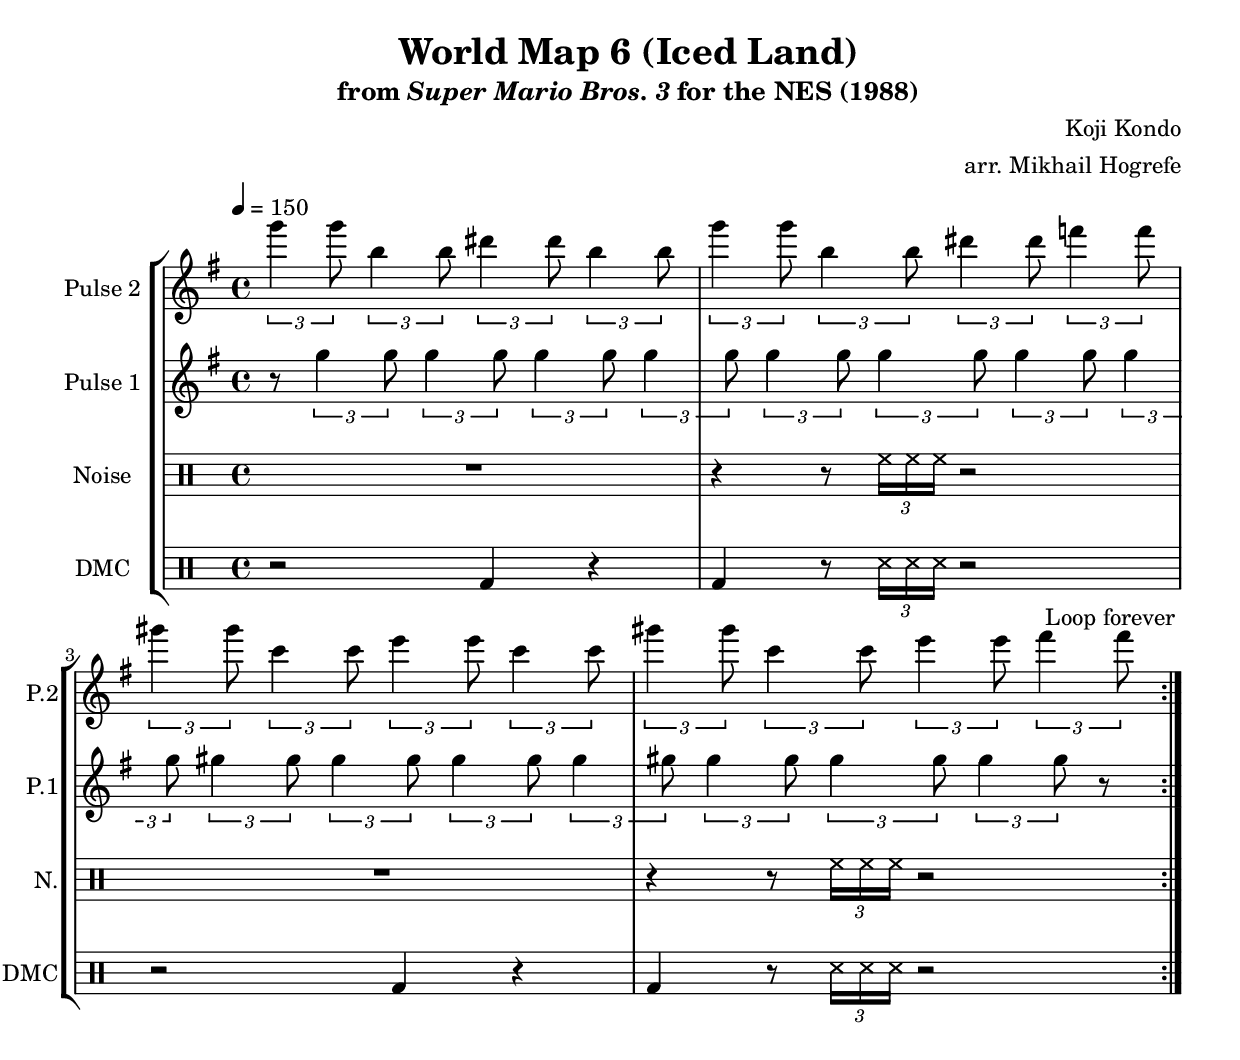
\version "2.20.0"

\paper {
  left-margin = 0.5\in
}

\book {
    \header {
        title = "World Map 6 (Iced Land)"
        subtitle = \markup { "from" {\italic "Super Mario Bros. 3"} "for the NES (1988)" }
        composer = "Koji Kondo"
        arranger = "arr. Mikhail Hogrefe"
    }

    \score {
        {
            \new StaffGroup <<
                \new Staff \relative c'''' {
                    \set Staff.instrumentName = "Pulse 2"
                    \set Staff.shortInstrumentName = "P.2"
\accidentalStyle modern-cautionary
\key g \major
\tempo 4 = 150
                    \repeat volta 2 {
\tuplet 3/2 { g4 g8 } \tuplet 3/2 { b,4 b8 } \tuplet 3/2 { dis4 dis8 } \tuplet 3/2 { b4 b8 } |
\tuplet 3/2 { g'4 g8 } \tuplet 3/2 { b,4 b8 } \tuplet 3/2 { dis4 dis8 } \tuplet 3/2 { f4 f8 } |
\tuplet 3/2 { gis4 gis8 } \tuplet 3/2 { c,4 c8 } \tuplet 3/2 { e4 e8 } \tuplet 3/2 { c4 c8 } |
\tuplet 3/2 { gis'4 gis8 } \tuplet 3/2 { c,4 c8 } \tuplet 3/2 { e4 e8 } \tuplet 3/2 { fis4 fis8 } |
                    }
\once \override Score.RehearsalMark.self-alignment-X = #RIGHT
\mark \markup { \fontsize #-2 "Loop forever" }
                }

                \new Staff \relative c''' {
                    \set Staff.instrumentName = "Pulse 1"
                    \set Staff.shortInstrumentName = "P.1"
\accidentalStyle modern-cautionary
\key g \major
r8 \tuplet 3/2 { g4 g8 } \tuplet 3/2 { g4 g8 } \tuplet 3/2 { g4 g8 } \tuplet 3/2 { g4 g8 }
\tuplet 3/2 { g4 g8 } \tuplet 3/2 { g4 g8 } \tuplet 3/2 { g4 g8 } \tuplet 3/2 { g4 g8 }
\tuplet 3/2 { gis4 gis8 } \tuplet 3/2 { gis4 gis8 } \tuplet 3/2 { gis4 gis8 } \tuplet 3/2 { gis4 gis8 }
\tuplet 3/2 { gis4 gis8 } \tuplet 3/2 { gis4 gis8 } \tuplet 3/2 { gis4 gis8 } r8 |
                }


                \new DrumStaff {
                    \drummode {
                        \set Staff.instrumentName="Noise"
                        \set Staff.shortInstrumentName="N."
R1 |
r4 r8 \tuplet 3/2 { hh16 hh hh } r2 |
R1 |
r4 r8 \tuplet 3/2 { hh16 hh hh } r2 |
                    }
                }

                \new DrumStaff {
                    \drummode {
                        \set Staff.instrumentName="DMC"
                        \set Staff.shortInstrumentName="DMC"
r2 bd4 r |
bd4 r8 \tuplet 3/2 { ss16 ss ss } r2 |
r2 bd4 r |
bd4 r8 \tuplet 3/2 { ss16 ss ss } r2 |
                    }
                }
            >>
        }
        \layout {
            \context {
                \Staff
                \RemoveEmptyStaves
            }
            \context {
                \DrumStaff
                \RemoveEmptyStaves
            }
            \context {
                \Voice
                % Permit line breaks within tuplets
                \remove "Forbid_line_break_engraver"
                % Allow beams to be broken at line breaks
                \override Beam.breakable = ##t
            }
        }
    }
}
